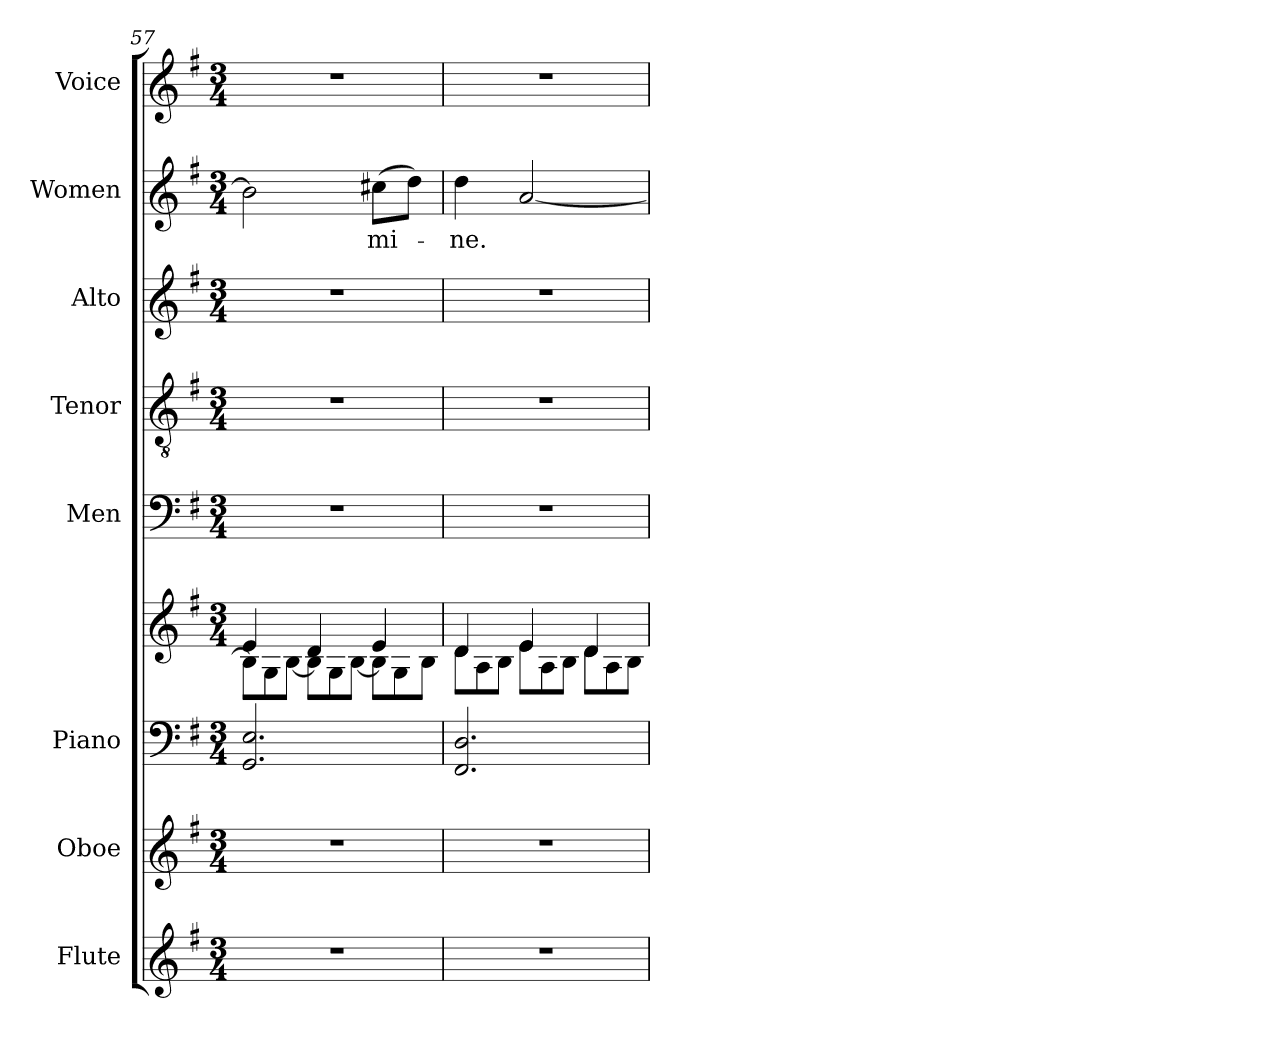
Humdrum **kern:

**kern	**kern	**kern	**kern	**kern	**kern	**kern	**kern	**text	**kern
*part8	*part7	*part6	*part6	*part5	*part4	*part3	*part2	*part2	*part1
*staff9	*staff8	*staff7	*staff6	*staff5	*staff4	*staff3	*staff2	*staff2	*staff1
*I"Flute	*I"Oboe	*I"Piano	*	*I"Men	*I"Tenor	*I"Alto	*I"Women	*	*I"Voice
*I'Fl	*I'Ob	*I'Pno.	*	*I'M.	*I'T.	*I'A.	*I'W.	*	*I'Vo.
*clefG2	*clefG2	*clefF4	*clefG2	*clefF4	*clefGv2	*clefG2	*clefG2	*	*clefG2
*k[f#]	*k[f#]	*k[f#]	*k[f#]	*k[f#]	*k[f#]	*k[f#]	*k[f#]	*	*k[f#]
*M3/4	*M3/4	*M3/4	*M3/4	*M3/4	*M3/4	*M3/4	*M3/4	*	*M3/4
=57	=57	=57	=57	=57	=57	=57	=57	=57	=57
*	*	*	*^	*	*	*	*	*	*
*	*	*	*	*Xtuplet	*	*	*	*	*	*
2.r	2.r	2.GG/ 2.E/	4e/	12B\L]	2.r	2.r	2.r	2b\]	.	2.r
.	.	.	.	12G\	.	.	.	.	.	.
.	.	.	.	[12B\J	.	.	.	.	.	.
.	.	.	4d/	12B\L]	.	.	.	.	.	.
.	.	.	.	12G\	.	.	.	.	.	.
.	.	.	.	[12B\J	.	.	.	.	.	.
!	!	!	!	!	!	!	!	!	!LO:LY:b	!
.	.	.	4e/	12B\L]	.	.	.	(>8cc#X\L	-mi-	.
.	.	.	.	12G\	.	.	.	.	.	.
.	.	.	.	.	.	.	.	8dd\J)	.	.
.	.	.	.	12B\J	.	.	.	.	.	.
!!LO:LB:g=z
=58	=58	=58	=58	=58	=58	=58	=58	=58	=58	=58
!	!	!	!	!	!	!	!	!	!LO:LY:b	!
2.r	2.r	2.FF#/ 2.D/	4d/	12d\L	2.r	2.r	2.r	4dd\	-ne.	2.r
.	.	.	.	12A\	.	.	.	.	.	.
.	.	.	.	12B\J	.	.	.	.	.	.
.	.	.	4e/	12e\L	.	.	.	[2a/	.	.
.	.	.	.	12A\	.	.	.	.	.	.
.	.	.	.	12B\J	.	.	.	.	.	.
.	.	.	4d/	12d\L	.	.	.	.	.	.
.	.	.	.	12A\	.	.	.	.	.	.
.	.	.	.	12B\J	.	.	.	.	.	.
*	*	*	*v	*v	*	*	*	*	*	*
=	=	=	=	=	=	=	=	=	=
*-	*-	*-	*-	*-	*-	*-	*-	*-	*-
